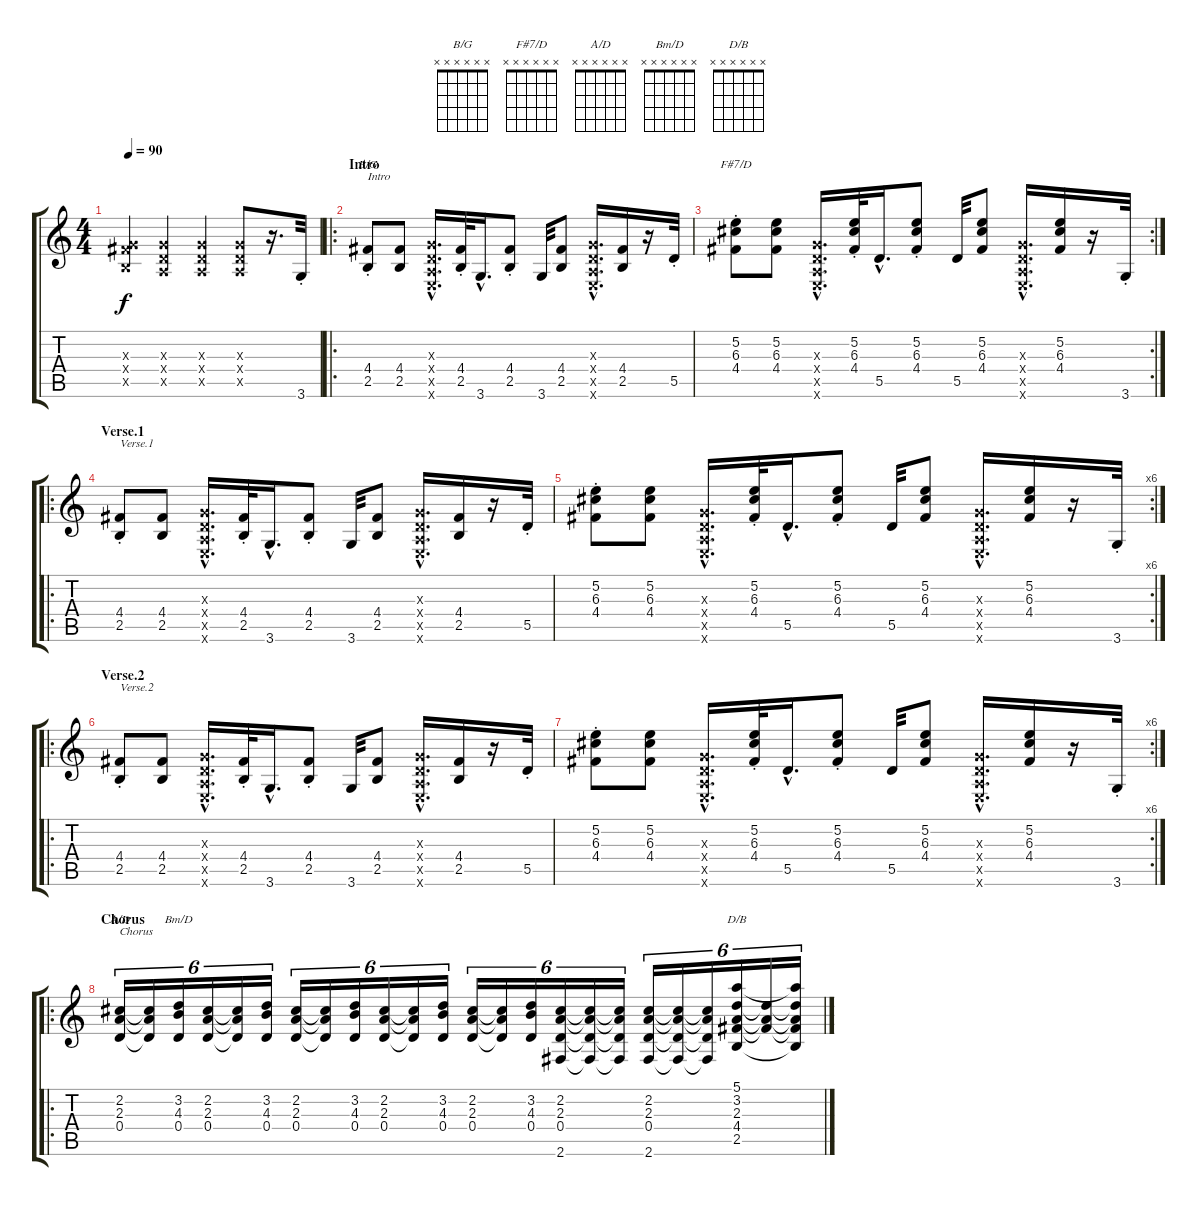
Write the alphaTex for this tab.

\track "" {instrument acousticguitarsteel}
\staff {score tabs}
\tuning (E4 B3 G3 D3 A2 E2) {hide}
\chord ("B/G" x x x x x x)
\chord ("F#7/D" x x x x x x)
\chord ("A/D" x x x x x x)
\chord ("Bm/D" x x x x x x)
\chord ("D/B" x x x x x x)
\ts (4 4)
\tempo 90
\clef g2
\ks c
(0.3{x} 4.4{x} 2.5{x}).4{dy f instrument acousticguitarsteel} (0.3{x} 0.4{x} 0.5{x}).4 (0.3{x} 0.4{x} 0.5{x}).4 (0.3{x} 0.4{x} 0.5{x}).8 r.16{d} 3.6{st}.32 |
\ro
\section ("" "Intro")
(4.4{st} 2.5{st}).8{ch "B/G" txt "Intro"} (4.4 2.5).8 (0.3{hac x} 0.4{hac x} 0.5{hac x} 0.6{hac x}).16{d} (4.4{st} 2.5{st}).32 3.6{hac}.16{d} (4.4{st} 2.5{st}).8 3.6.32 (4.4 2.5).8 (0.3{hac x} 0.4{hac x} 0.5{hac x} 0.6{hac x}).16{d} (4.4 2.5).16 r.16 5.5{st}.32 |
\rc 2
(5.2{st} 6.3{st} 4.4{st}).8{ch "F#7/D"} (5.2 6.3 4.4).8 (0.3{hac x} 0.4{hac x} 0.5{hac x} 0.6{hac x}).16{d} (5.2{st} 6.3{st} 4.4{st}).32 5.5{hac}.16{d} (5.2{st} 6.3{st} 4.4{st}).8 5.5.32 (5.2 6.3 4.4).8 (0.3{hac x} 0.4{hac x} 0.5{hac x} 0.6{hac x}).16{d} (5.2 6.3 4.4).16 r.16 3.6{st}.32 |
\ro
\section ("" "Verse.1")
(4.4{st} 2.5{st}).8{txt "Verse.1"} (4.4 2.5).8 (0.3{hac x} 0.4{hac x} 0.5{hac x} 0.6{hac x}).16{d} (4.4{st} 2.5{st}).32 3.6{hac}.16{d} (4.4{st} 2.5{st}).8 3.6.32 (4.4 2.5).8 (0.3{hac x} 0.4{hac x} 0.5{hac x} 0.6{hac x}).16{d} (4.4 2.5).16 r.16 5.5{st}.32 |
\rc 6
(5.2{st} 6.3{st} 4.4{st}).8 (5.2 6.3 4.4).8 (0.3{hac x} 0.4{hac x} 0.5{hac x} 0.6{hac x}).16{d} (5.2{st} 6.3{st} 4.4{st}).32 5.5{hac}.16{d} (5.2{st} 6.3{st} 4.4{st}).8 5.5.32 (5.2 6.3 4.4).8 (0.3{hac x} 0.4{hac x} 0.5{hac x} 0.6{hac x}).16{d} (5.2 6.3 4.4).16 r.16 3.6{st}.32 |
\ro
\section ("" "Verse.2")
(4.4{st} 2.5{st}).8{txt "Verse.2"} (4.4 2.5).8 (0.3{hac x} 0.4{hac x} 0.5{hac x} 0.6{hac x}).16{d} (4.4{st} 2.5{st}).32 3.6{hac}.16{d} (4.4{st} 2.5{st}).8 3.6.32 (4.4 2.5).8 (0.3{hac x} 0.4{hac x} 0.5{hac x} 0.6{hac x}).16{d} (4.4 2.5).16 r.16 5.5{st}.32 |
\rc 6
(5.2{st} 6.3{st} 4.4{st}).8 (5.2 6.3 4.4).8 (0.3{hac x} 0.4{hac x} 0.5{hac x} 0.6{hac x}).16{d} (5.2{st} 6.3{st} 4.4{st}).32 5.5{hac}.16{d} (5.2{st} 6.3{st} 4.4{st}).8 5.5.32 (5.2 6.3 4.4).8 (0.3{hac x} 0.4{hac x} 0.5{hac x} 0.6{hac x}).16{d} (5.2 6.3 4.4).16 r.16 3.6{st}.32 |
\ro
\section ("" "Chorus")
(2.2 2.3 0.4).16{tu (6 4) ch "A/D" txt "Chorus"} (2.2{t} 2.3{t} 0.4{t}).16{tu (6 4)} (3.2 4.3 0.4).16{tu (6 4) ch "Bm/D"} (2.2 2.3 0.4).16{tu (6 4)} (2.2{t} 2.3{t} 0.4{t}).16{tu (6 4)} (3.2 4.3 0.4).16{tu (6 4)} (2.2 2.3 0.4).16{tu (6 4)} (2.2{t} 2.3{t} 0.4{t}).16{tu (6 4)} (3.2 4.3 0.4).16{tu (6 4)} (2.2 2.3 0.4).16{tu (6 4)} (2.2{t} 2.3{t} 0.4{t}).16{tu (6 4)} (3.2 4.3 0.4).16{tu (6 4)} (2.2 2.3 0.4).16{tu (6 4)} (2.2{t} 2.3{t} 0.4{t}).16{tu (6 4)} (3.2 4.3 0.4).16{tu (6 4)} (2.2 2.3 0.4 2.6).16{tu (6 4)} (2.2{t} 2.3{t} 0.4{t} 2.6{t}).16{tu (6 4)} (2.2{t} 2.3{t} 0.4{t} 2.6{t}).16{tu (6 4)} (2.2 2.3 0.4 2.6).16{tu (6 4)} (2.2{t} 2.3{t} 0.4{t} 2.6{t}).16{tu (6 4)} (2.2{t} 2.3{t} 0.4{t} 2.6{t}).16{tu (6 4)} (5.1 3.2 2.3 4.4 2.5).16{tu (6 4) ch "D/B"} (3.2{t} 2.3{t} 4.4{t}).16{tu (6 4)} (5.1{t} 3.2{t} 2.3{t} 4.4{t} 2.5{t}).16{tu (6 4)}
